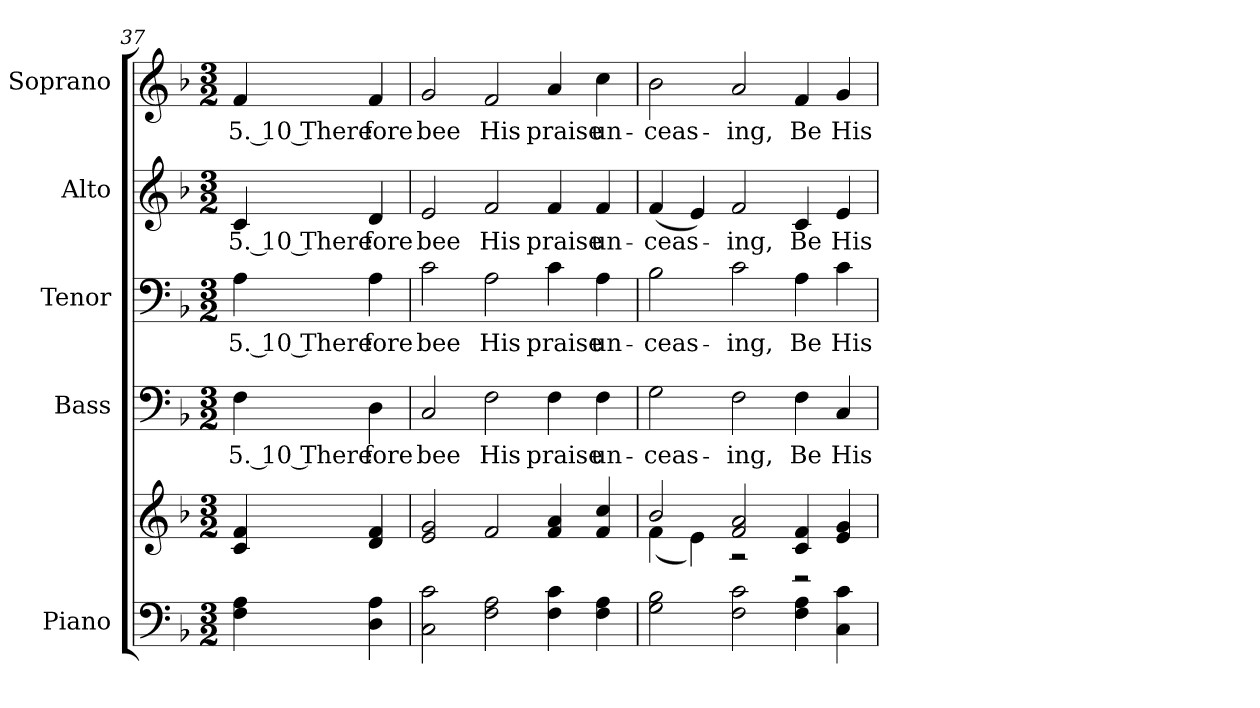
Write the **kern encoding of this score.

**kern	**kern	**kern	**text	**kern	**text	**kern	**text	**kern	**text
*part5	*part5	*part4	*part4	*part3	*part3	*part2	*part2	*part1	*part1
*staff6	*staff5	*staff4	*staff4	*staff3	*staff3	*staff2	*staff2	*staff1	*staff1
*I"Piano	*	*I"Bass	*	*I"Tenor	*	*I"Alto	*	*I"Soprano	*
*I'Pno.	*	*I'B.	*	*I'T.	*	*I'A.	*	*I'S.	*
!!LO:PB:g=z
*clefF4	*clefG2	*clefF4	*	*clefF4	*	*clefG2	*	*clefG2	*
*k[b-]	*k[b-]	*k[b-]	*	*k[b-]	*	*k[b-]	*	*k[b-]	*
*F:	*F:	*F:	*	*F:	*	*F:	*	*F:	*
*M3/2	*M3/2	*M3/2	*	*M3/2	*	*M3/2	*	*M3/2	*
=37	=37	=37	=37	=37	=37	=37	=37	=37	=37
!	!	!	!LO:LY:b:color=#000000	!	!	!	!	!	!
!	!	!	!	!	!LO:LY:b:color=#000000	!	!	!	!
!	!	!	!	!	!	!	!LO:LY:b:color=#000000	!	!
!	!	!	!	!	!	!	!	!	!LO:LY:b:color=#000000
4Fi\ 4Ai	4ci/ 4fi	4Fi\	5. 10 There	4Ai\	5. 10 There	4ci/	5. 10 There	4fi/	5. 10 There
!	!	!	!LO:LY:b:color=#000000	!	!	!	!	!	!
!	!	!	!	!	!LO:LY:b:color=#000000	!	!	!	!
!	!	!	!	!	!	!	!LO:LY:b:color=#000000	!	!
!	!	!	!	!	!	!	!	!	!LO:LY:b:color=#000000
4Di\ 4Ai	4di/ 4fi	4Di\	fore	4Ai\	fore	4di/	fore	4fi/	fore
=38	=38	=38	=38	=38	=38	=38	=38	=38	=38
!	!	!	!LO:LY:b:color=#000000	!	!	!	!	!	!
!	!	!	!	!	!LO:LY:b:color=#000000	!	!	!	!
!	!	!	!	!	!	!	!LO:LY:b:color=#000000	!	!
!	!	!	!	!	!	!	!	!	!LO:LY:b:color=#000000
2Ci\ 2ci	2ei/ 2gi	2Ci/	bee	2ci\	bee	2ei/	bee	2gi/	bee
!	!	!	!LO:LY:b:color=#000000	!	!	!	!	!	!
!	!	!	!	!	!LO:LY:b:color=#000000	!	!	!	!
!	!	!	!	!	!	!	!LO:LY:b:color=#000000	!	!
!	!	!	!	!	!	!	!	!	!LO:LY:b:color=#000000
2Fi\ 2Ai	2fi/	2Fi\	His	2Ai\	His	2fi/	His	2fi/	His
!	!	!	!LO:LY:b:color=#000000	!	!	!	!	!	!
!	!	!	!	!	!LO:LY:b:color=#000000	!	!	!	!
!	!	!	!	!	!	!	!LO:LY:b:color=#000000	!	!
!	!	!	!	!	!	!	!	!	!LO:LY:b:color=#000000
4Fi\ 4ci	4fi/ 4ai	4Fi\	praise	4ci\	praise	4fi/	praise	4ai/	praise
!	!	!	!LO:LY:b:color=#000000	!	!	!	!	!	!
!	!	!	!	!	!LO:LY:b:color=#000000	!	!	!	!
!	!	!	!	!	!	!	!LO:LY:b:color=#000000	!	!
!	!	!	!	!	!	!	!	!	!LO:LY:b:color=#000000
4Fi\ 4Ai	4fi/ 4cci	4Fi\	un-	4Ai\	un-	4fi/	un-	4cci\	un-
!!LO:LB:g=z
=39	=39	=39	=39	=39	=39	=39	=39	=39	=39
*	*^	*	*	*	*	*	*	*	*
!	!	!	!	!LO:LY:b:color=#000000	!	!	!	!	!	!
!	!	!	!	!	!	!LO:LY:b:color=#000000	!	!	!	!
!	!	!	!	!	!	!	!	!LO:LY:b:color=#000000	!	!
!	!	!	!	!	!	!	!	!	!	!LO:LY:b:color=#000000
2Gi\ 2B-i	2b-i/	(4fi\	2Gi\	-ceas-	2B-i\	-ceas-	(4fi/	-ceas-	2b-i\	-ceas-
.	.	4ei\)	.	.	.	.	4ei/)	.	.	.
!	!	!	!	!LO:LY:b:color=#000000	!	!	!	!	!	!
!	!	!	!	!	!	!LO:LY:b:color=#000000	!	!	!	!
!	!	!	!	!	!	!	!	!LO:LY:b:color=#000000	!	!
!	!	!	!	!	!	!	!	!	!	!LO:LY:b:color=#000000
2Fi\ 2ci	2fi/ 2ai	2r	2Fi\	-ing,	2ci\	-ing,	2fi/	-ing,	2ai/	-ing,
!	!	!	!	!LO:LY:b:color=#000000	!	!	!	!	!	!
!	!	!	!	!	!	!LO:LY:b:color=#000000	!	!	!	!
!	!	!	!	!	!	!	!	!LO:LY:b:color=#000000	!	!
!	!	!	!	!	!	!	!	!	!	!LO:LY:b:color=#000000
4Fi\ 4Ai	4ci/ 4fi	2r	4Fi\	Be	4Ai\	Be	4ci/	Be	4fi/	Be
!	!	!	!	!LO:LY:b:color=#000000	!	!	!	!	!	!
!	!	!	!	!	!	!LO:LY:b:color=#000000	!	!	!	!
!	!	!	!	!	!	!	!	!LO:LY:b:color=#000000	!	!
!	!	!	!	!	!	!	!	!	!	!LO:LY:b:color=#000000
4Ci\ 4ci	4ei/ 4gi	.	4Ci/	His	4ci\	His	4ei/	His	4gi/	His
*	*v	*v	*	*	*	*	*	*	*	*
=	=	=	=	=	=	=	=	=	=
*-	*-	*-	*-	*-	*-	*-	*-	*-	*-
